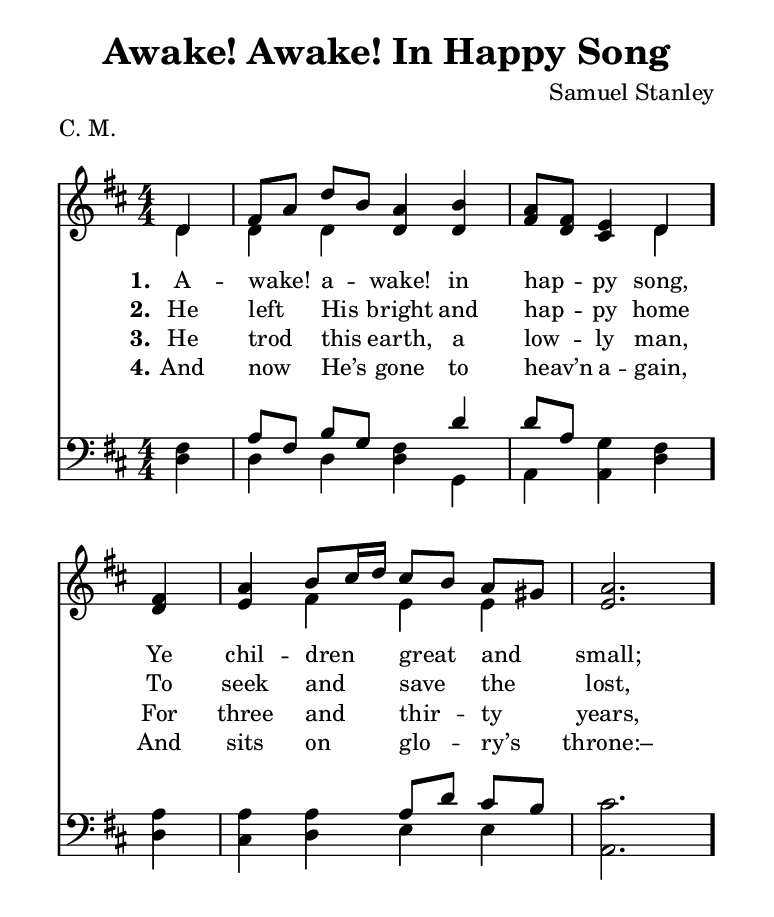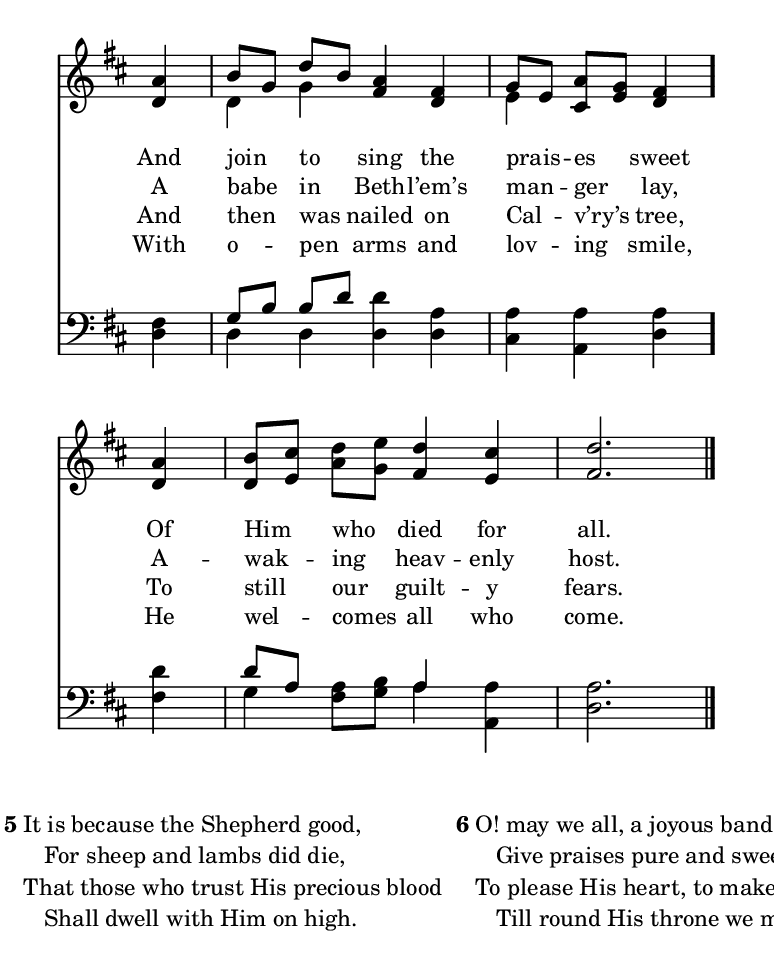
\include "common/global.ily"
\paper {
  \include "common/paper.ily"
  ragged-bottom = ##t
}

\header{
  hymnnumber = "296"
  title = "Awake! Awake! In Happy Song"
  tunename = "Warwick"
  meter = "C. M."
  poet = ""
  composer = "Samuel Stanley"
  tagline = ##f
}

global = {
  \include "common/overrides.ily"
  \override Staff.TimeSignature.style = #'numbered
  \time 4/4
  \override Score.MetronomeMark.transparent = ##t % hide all fermata changes too
  \tempo 4=80
  \key d \major
  \partial 4
  \autoBeamOff
}

notesSoprano = {
\global
\relative c' {

  d4 | fis8[ a] d[ b] a4 b | a8[ fis] e4 d
  fis4 | a b8[ cis16 d] cis8[ b] a[ gis] | a2.
  a4 | b8[ g] d'[ b] a4 fis | g8[ e] a[ g] fis4
  a4 | b8[ cis] d[ e] d4 cis | d2.

  \bar "|."

}
}

notesAlto = {
\global
\relative e' {

  d4 | d d d d | fis8[ d] cis4 d
  d4 | e fis e e | e2.
  d4 | d g fis d | e cis8[ e] d4
  d4 | d8[ e] a[ g] fis4 e | fis2.

}
}

notesTenor = {
\global
\relative a {

  fis4 | a8[ fis] b[ g] fis4 d' | d8[ a] g4 fis
  a4 | a a a8[ d] cis[ b] | cis2.
  fis,4 | g8[ b] b[ d] d4 a | a a a
  d4 | d8[ a] a[ b] a4 a | a2.

}
}

notesBass = {
\global
\relative f {

  d4 | d d d g, | a a d
  d4 | cis d e e | a,2.
  d4 | d d d d | cis a d
  fis4 | g fis8[ g] a4 a, | d2.

}
}

wordsA = \lyricmode {
\set stanza = "1."

A -- wake! a -- wake! in hap -- py song, \bar "."
Ye chil -- dren great and small; \bar "."
And join to sing the prais -- es sweet \bar "."
Of Him who died for all. \bar "."

}

wordsB = \lyricmode {
\set stanza = "2."

He left His bright and hap -- py home
To seek and save the lost,
A babe in Beth -- l’em’s man -- ger lay,
A -- wak -- ing heav -- enly host.

}

wordsC = \lyricmode {
\set stanza = "3."

He trod this earth, a low -- ly man,
For three and thir -- ty years, % original has hyphen after `three`
And then was nailed on Cal -- v’ry’s tree,
To still our guilt -- y fears.

}

wordsD = \lyricmode {
\set stanza = "4."

And now He’s gone to heav’n a -- gain,
And sits on glo -- ry’s throne:–
With o -- pen arms and lov -- ing smile,
He wel -- comes all who come.

}

wordsE = \markuplist {

\line { It is because the Shepherd good, }
\line { { \hspace #2 } For sheep and lambs did die, }
\line { That those who trust His precious blood }
\line { { \hspace #2 } Shall dwell with Him on high. }

}

wordsF = \markuplist {

\line { O! may we all, a joyous band, }
\line { { \hspace #2 } Give praises pure and sweet, }
\line { To please His heart, to make Him glad, }
\line { { \hspace #2 } Till round His throne we meet. }

}

\score {
  \context ChoirStaff <<
    \context Staff = upper <<
      \set ChoirStaff.systemStartDelimiter = #'SystemStartBar
      \set ChoirStaff.printPartCombineTexts = ##f
      \partcombine #'(2 . 9) \notesSoprano \notesAlto
      \context NullVoice = sopranos { \voiceOne << \notesSoprano >> }
      \context NullVoice = altos { \voiceTwo << \notesAlto >> }
      \context Lyrics = one   \lyricsto sopranos \wordsA
      \context Lyrics = two   \lyricsto sopranos \wordsB
      \context Lyrics = three \lyricsto sopranos \wordsC
      \context Lyrics = four  \lyricsto sopranos \wordsD
    >>
    \context Staff = men <<
      \clef bass
      \set ChoirStaff.printPartCombineTexts = ##f
      \partcombine #'(2 . 9) \notesTenor \notesBass
      \context NullVoice = tenors { \voiceOne << \notesTenor >> }
      \context NullVoice = basses { \voiceTwo << \notesBass >> }
    >>
  >>
  \layout {
    \include "common/layout.ily"
  }
  \midi{
    \include "common/midi.ily"
  }
}

\noPageBreak

\markup { \fill-line {
  \hspace #0.1
  \line{ \bold 5 \column { \wordsE } }
  \hspace #0.1
  \line{ \bold 6 \column { \wordsF } }
  \hspace #0.1
} }

\version "2.19.49"  % necessary for upgrading to future LilyPond versions.

% vi:set et ts=2 sw=2 ai nocindent syntax=lilypond:
